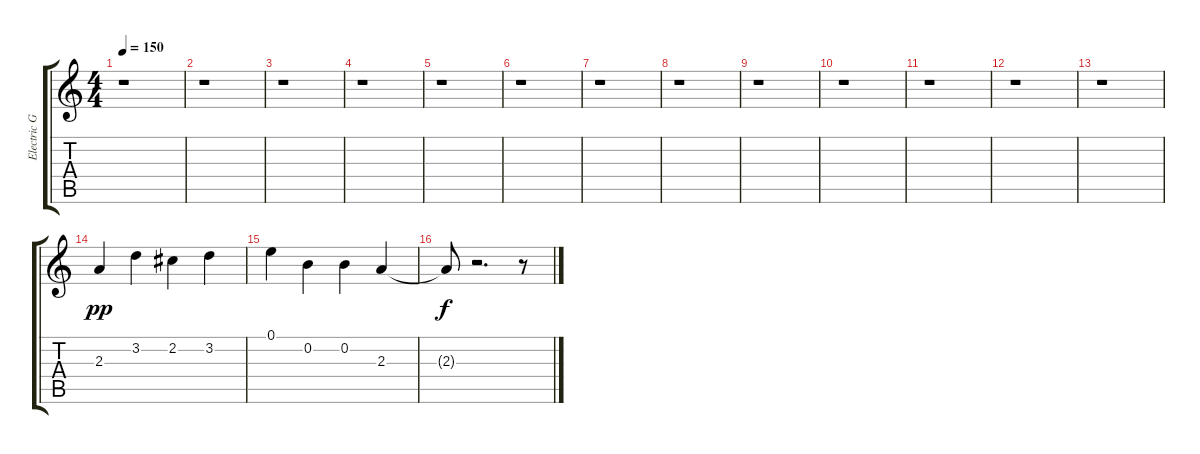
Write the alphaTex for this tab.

\track ("Electric Guitar 3" "Electric G") {instrument distortionguitar}
\staff {score tabs}
\tuning (E4 B3 G3 D3 A2 E2) {hide}
\ts (4 4)
\tempo 150
\clef g2
\ks c
r.1{dy pp} |
r.1 |
r.1 |
r.1 |
r.1 |
r.1 |
r.1 |
r.1 |
r.1 |
r.1 |
r.1 |
r.1 |
r.1 |
2.3.4 3.2.4 2.2.4 3.2.4 |
0.1.4 0.2.4 0.2.4 2.3.4 |
2.3{t}.8{dy f} r.2{d} r.8
